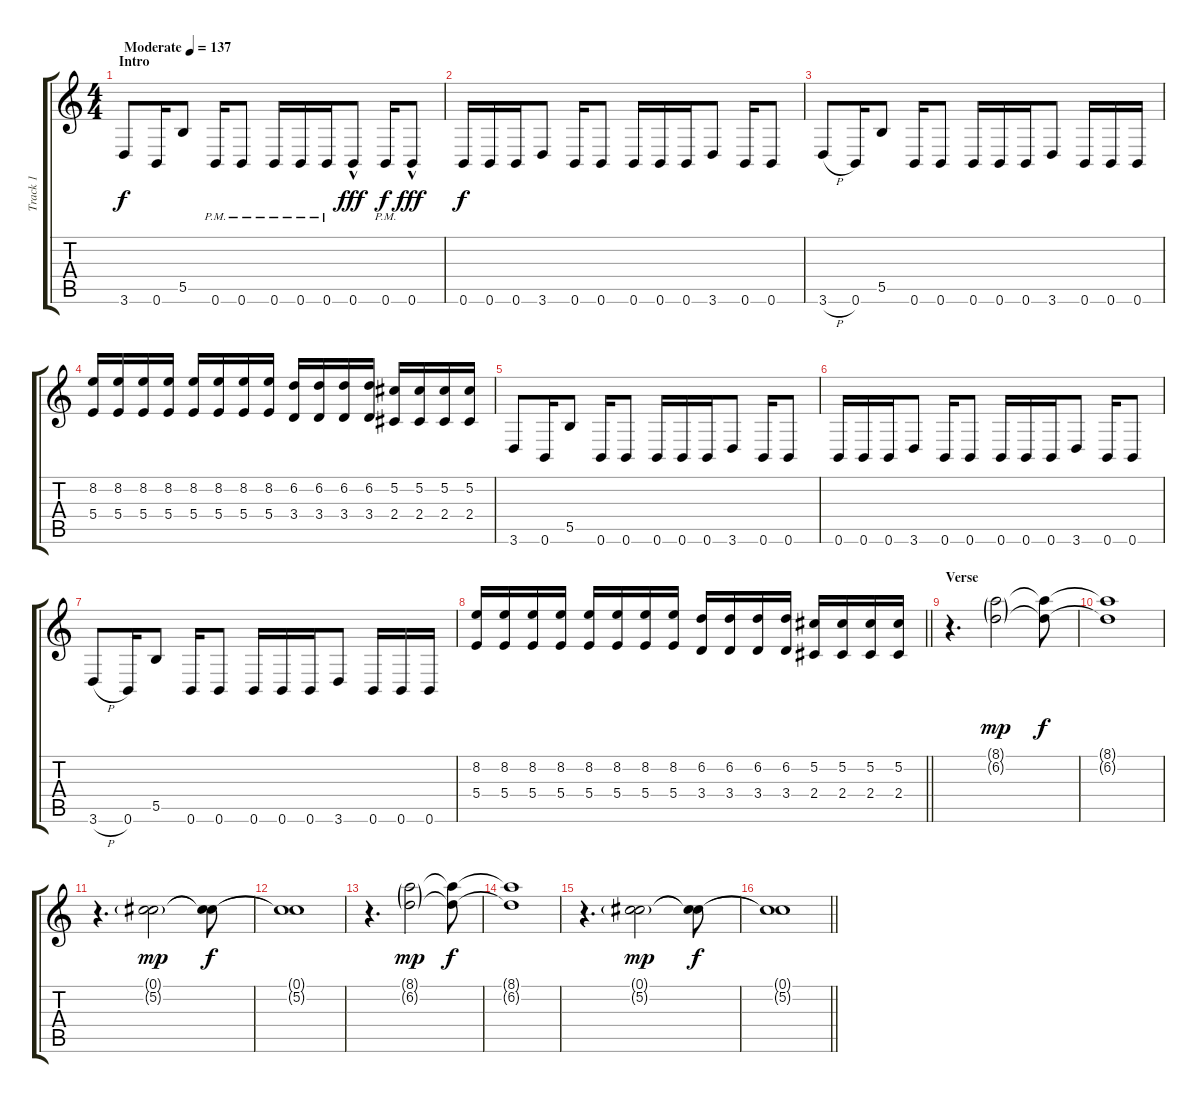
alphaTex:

\track ("Track 1" "Track 1") {instrument overdrivenguitar}
\staff {score tabs}
\tuning (Db4 Ab3 E3 B2 Gb2 B1) {hide}
\ts (4 4)
\section ("" "Intro")
\tempo (137 "Moderate")
\clef g2
\ks c
3.6.8{dy f instrument overdrivenguitar} 0.6.16 5.5.8 0.6{pm}.16 0.6{pm}.8 0.6{pm}.16 0.6{pm}.16 0.6{pm}.16 0.6{hac}.8{dy fff} 0.6{pm}.16{dy f} 0.6{hac}.8{dy fff} |
0.6.16{dy f} 0.6.16 0.6.16 3.6.8 0.6.16 0.6.8 0.6.16 0.6.16 0.6.16 3.6.8 0.6.16 0.6.8 |
3.6{h}.8 0.6.16 5.5.8 0.6.16 0.6.8 0.6.16 0.6.16 0.6.16 3.6.8 0.6.16 0.6.16 0.6.16 |
(8.2 5.4).16 (8.2 5.4).16 (8.2 5.4).16 (8.2 5.4).16 (8.2 5.4).16 (8.2 5.4).16 (8.2 5.4).16 (8.2 5.4).16 (6.2 3.4).16 (6.2 3.4).16 (6.2 3.4).16 (6.2 3.4).16 (5.2 2.4).16 (5.2 2.4).16 (5.2 2.4).16 (5.2 2.4).16 |
3.6.8 0.6.16 5.5.8 0.6.16 0.6.8 0.6.16 0.6.16 0.6.16 3.6.8 0.6.16 0.6.8 |
0.6.16 0.6.16 0.6.16 3.6.8 0.6.16 0.6.8 0.6.16 0.6.16 0.6.16 3.6.8 0.6.16 0.6.8 |
3.6{h}.8 0.6.16 5.5.8 0.6.16 0.6.8 0.6.16 0.6.16 0.6.16 3.6.8 0.6.16 0.6.16 0.6.16 |
\barLineRight lightlight
(8.2 5.4).16 (8.2 5.4).16 (8.2 5.4).16 (8.2 5.4).16 (8.2 5.4).16 (8.2 5.4).16 (8.2 5.4).16 (8.2 5.4).16 (6.2 3.4).16 (6.2 3.4).16 (6.2 3.4).16 (6.2 3.4).16 (5.2 2.4).16 (5.2 2.4).16 (5.2 2.4).16 (5.2 2.4).16 |
\section ("" "Verse")
r.4{d} (8.1{g} 6.2{g}).2{dy mp} (8.1{t} 6.2{t}).8{dy f} |
(8.1{t} 6.2{t}).1 |
r.4{d} (0.1{g} 5.2{g}).2{dy mp} (0.1{t} 5.2{t}).8{dy f} |
(0.1{t} 5.2{t}).1 |
r.4{d} (8.1{g} 6.2{g}).2{dy mp} (8.1{t} 6.2{t}).8{dy f} |
(8.1{t} 6.2{t}).1 |
r.4{d} (0.1{g} 5.2{g}).2{dy mp} (0.1{t} 5.2{t}).8{dy f} |
\barLineRight lightlight
(0.1{t} 5.2{t}).1
